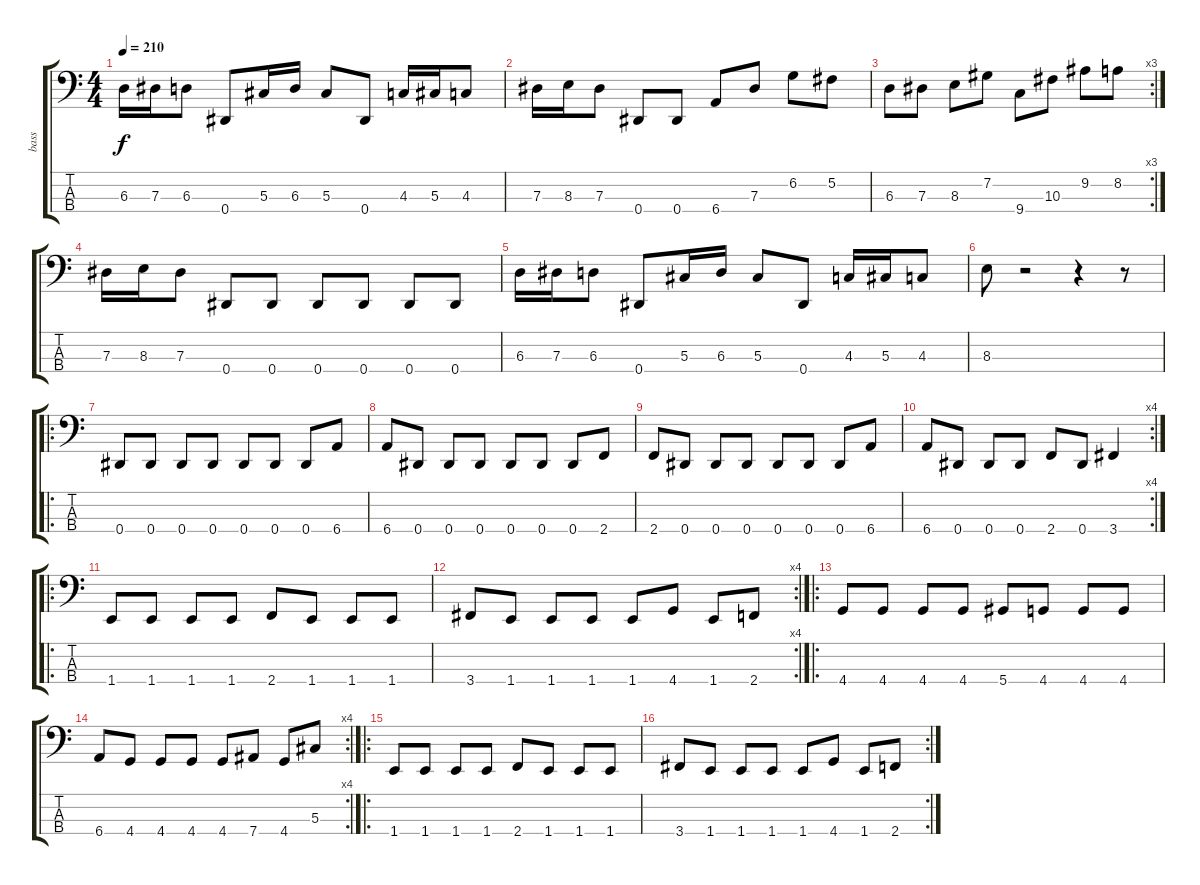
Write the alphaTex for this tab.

\track ("bass" "bass") {instrument electricbasspick}
\staff {score tabs}
\tuning (Gb2 Db2 Ab1 Eb1) {hide}
\ts (4 4)
\tempo 210
\clef f4
\ks c
6.3.16{dy f} 7.3.16 6.3.8 0.4.8 5.3.16 6.3.16 5.3.8 0.4.8 4.3.16 5.3.16 4.3.8 |
7.3.16 8.3.16 7.3.8 0.4.8 0.4.8 6.4.8 7.3.8 6.2.8 5.2.8 |
\rc 3
6.3.8 7.3.8 8.3.8 7.2.8 9.4.8 10.3.8 9.2.8 8.2.8 |
7.3.16 8.3.16 7.3.8 0.4.8 0.4.8 0.4.8 0.4.8 0.4.8 0.4.8 |
6.3.16 7.3.16 6.3.8 0.4.8 5.3.16 6.3.16 5.3.8 0.4.8 4.3.16 5.3.16 4.3.8 |
8.3.8 r.2 r.4 r.8 |
\ro
0.4.8 0.4.8 0.4.8 0.4.8 0.4.8 0.4.8 0.4.8 6.4.8 |
6.4.8 0.4.8 0.4.8 0.4.8 0.4.8 0.4.8 0.4.8 2.4.8 |
2.4.8 0.4.8 0.4.8 0.4.8 0.4.8 0.4.8 0.4.8 6.4.8 |
\rc 4
6.4.8 0.4.8 0.4.8 0.4.8 2.4.8 0.4.8 3.4.4 |
\ro
1.4.8 1.4.8 1.4.8 1.4.8 2.4.8 1.4.8 1.4.8 1.4.8 |
\rc 4
3.4.8 1.4.8 1.4.8 1.4.8 1.4.8 4.4.8 1.4.8 2.4.8 |
\ro
4.4.8 4.4.8 4.4.8 4.4.8 5.4.8 4.4.8 4.4.8 4.4.8 |
\rc 4
6.4.8 4.4.8 4.4.8 4.4.8 4.4.8 7.4.8 4.4.8 5.3.8 |
\ro
1.4.8 1.4.8 1.4.8 1.4.8 2.4.8 1.4.8 1.4.8 1.4.8 |
\rc 2
3.4.8 1.4.8 1.4.8 1.4.8 1.4.8 4.4.8 1.4.8 2.4.8
